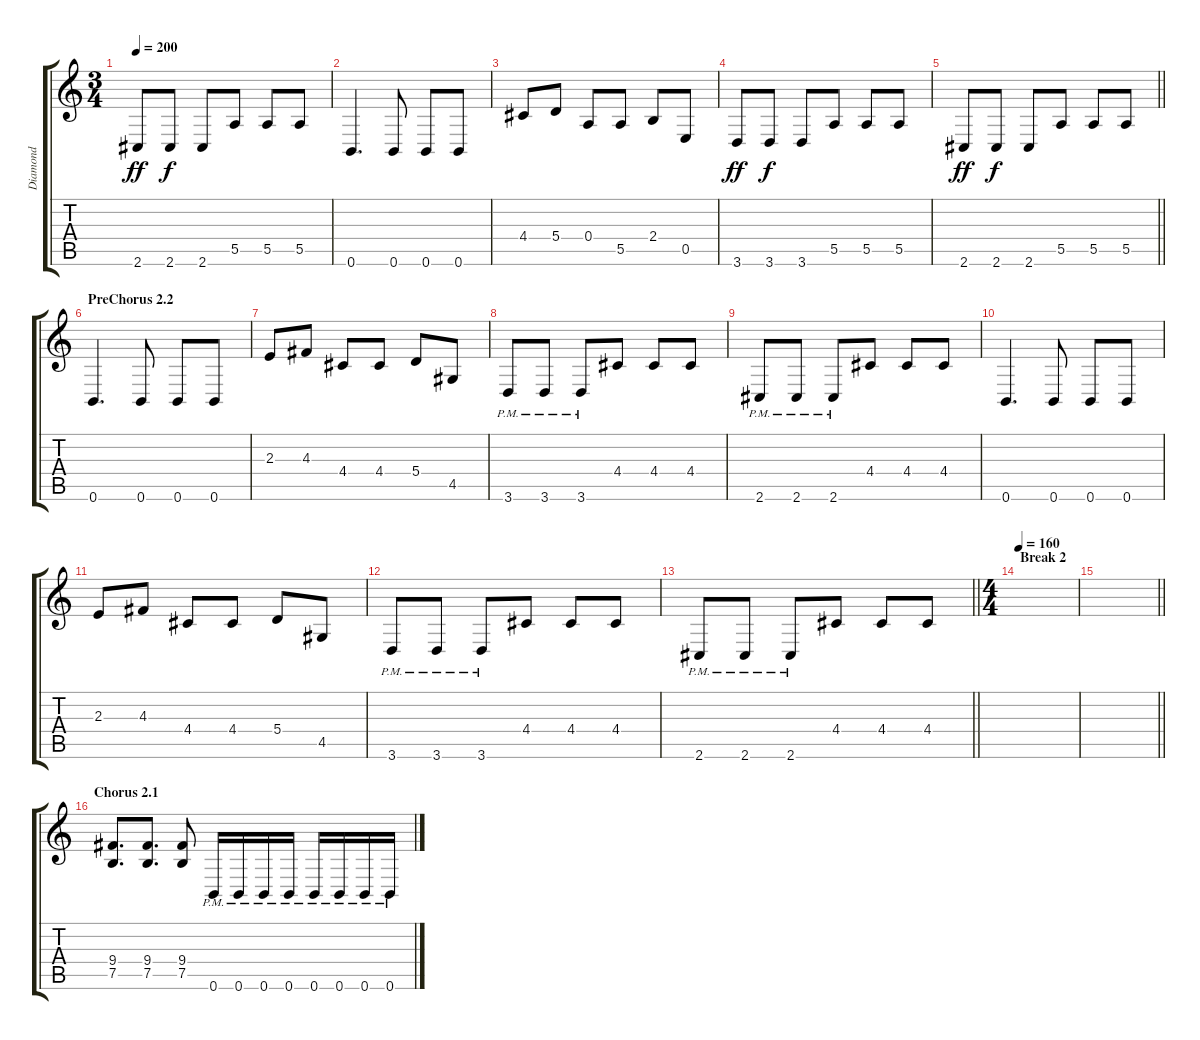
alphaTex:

\track ("Diamond" "Diamond") {instrument distortionguitar}
\staff {score tabs}
\tuning (B3 Gb3 D3 A2 E2 B1) {hide}
\ts (3 4)
\tempo 200
\clef g2
\ks c
2.6.8{dy ff} 2.6.8{dy f} 2.6.8 5.5.8 5.5.8 5.5.8 |
0.6.4{d} 0.6.8 0.6.8 0.6.8 |
4.4.8 5.4.8 0.4.8 5.5.8 2.4.8 0.5.8 |
3.6.8{dy ff} 3.6.8{dy f} 3.6.8 5.5.8 5.5.8 5.5.8 |
\barLineRight lightlight
2.6.8{dy ff} 2.6.8{dy f} 2.6.8 5.5.8 5.5.8 5.5.8 |
\section ("" "PreChorus 2.2")
0.6.4{d} 0.6.8 0.6.8 0.6.8 |
2.3.8 4.3.8 4.4.8 4.4.8 5.4.8 4.5.8 |
3.6{pm}.8 3.6{pm}.8 3.6{pm}.8 4.4.8 4.4.8 4.4.8 |
2.6{pm}.8 2.6{pm}.8 2.6{pm}.8 4.4.8 4.4.8 4.4.8 |
0.6.4{d} 0.6.8 0.6.8 0.6.8 |
2.3.8 4.3.8 4.4.8 4.4.8 5.4.8 4.5.8 |
3.6{pm}.8 3.6{pm}.8 3.6{pm}.8 4.4.8 4.4.8 4.4.8 |
\barLineRight lightlight
2.6{pm}.8 2.6{pm}.8 2.6{pm}.8 4.4.8 4.4.8 4.4.8 |
\ts (4 4)
\section ("" "Break 2")
\tempo 160
|
\barLineRight lightlight
|
\section ("" "Chorus 2.1")
(9.4 7.5).8{d volume 13} (9.4 7.5).8{d} (9.4 7.5).8 0.6{pm}.16 0.6{pm}.16 0.6{pm}.16 0.6{pm}.16 0.6{pm}.16 0.6{pm}.16 0.6{pm}.16 0.6{pm}.16
